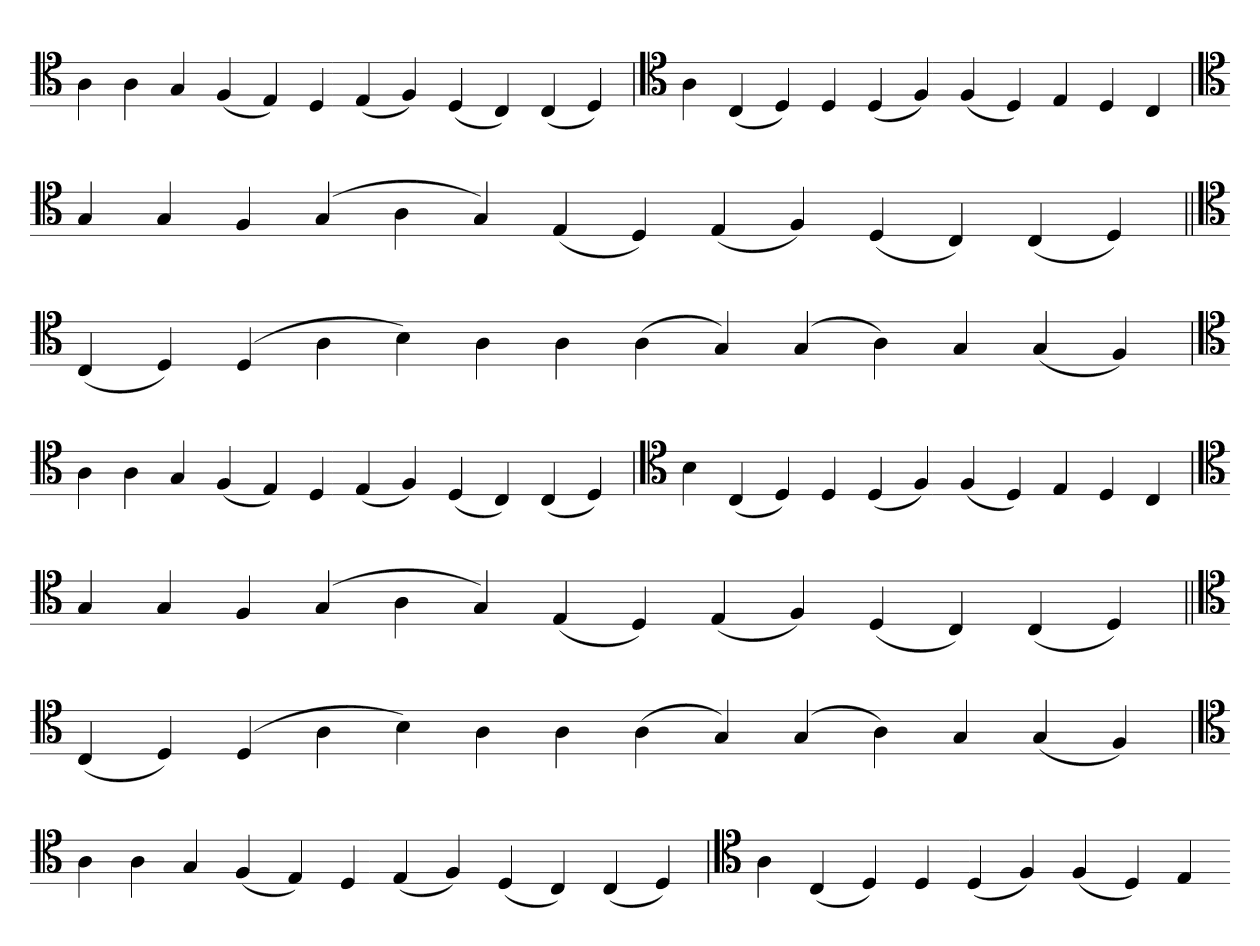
**kern
*part1
*staff1
*clefC4
=
4A
4A
4G
(4F
4E)
4D
(4E
4F)
(4D
4C)
(4C
4D)
='
*clefC4
4A
(4C
4D)
4D
(4D
4F)
(4F
4D)
4E
4D
4C
=`
*clefC4
4G
4G
4F
(4G
4A
4G)
(4E
4D)
(4E
4F)
(4D
4C)
(4C
4D)
=||
*clefC4
(4C
4D)
(4D
4A
4B)
4A
4A
(4A
4G)
(4G
4A)
4G
(4G
4F)
=`
*clefC4
4A
4A
4G
(4F
4E)
4D
(4E
4F)
(4D
4C)
(4C
4D)
='
*clefC4
4B
(4C
4D)
4D
(4D
4F)
(4F
4D)
4E
4D
4C
=`
*clefC4
4G
4G
4F
(4G
4A
4G)
(4E
4D)
(4E
4F)
(4D
4C)
(4C
4D)
=||
*clefC4
(4C
4D)
(4D
4A
4B)
4A
4A
(4A
4G)
(4G
4A)
4G
(4G
4F)
=`
*clefC4
4A
4A
4G
(4F
4E)
4D
(4E
4F)
(4D
4C)
(4C
4D)
='
*clefC4
4A
(4C
4D)
4D
(4D
4F)
(4F
4D)
4E
=-
*-
